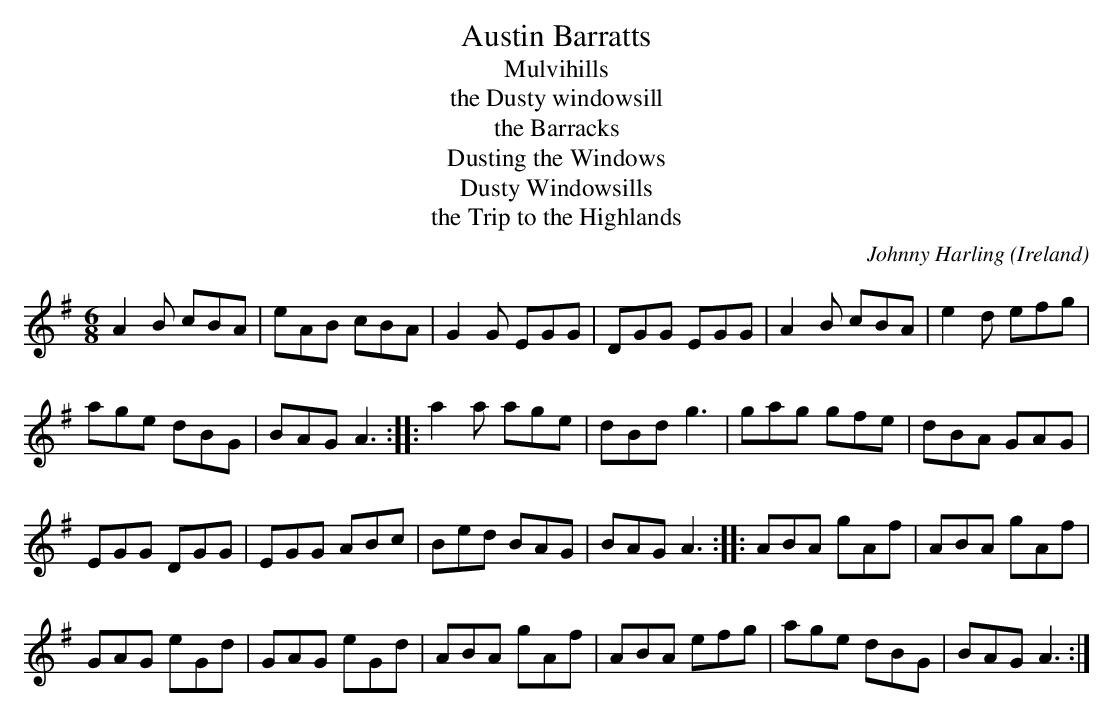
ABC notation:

X:1
T:Austin Barratts
T:Mulvihills
T:the Dusty windowsill
T:the Barracks
T:Dusting the Windows
T:Dusty Windowsills
T:the Trip to the Highlands
C:Johnny Harling
M:6/8
O:Ireland
K:A dorian
A2B cBA | eAB cBA | \
G2G EGG | DGG EGG | \
A2B cBA | e2d efg |
age dBG | BAG A3 :| \
|: a2a age | dBd g3 | \
gag gfe | dBA GAG |
EGG DGG | EGG ABc | \
Bed BAG | BAG A3 :| \
|: ABA gAf | ABA gAf |
GAG eGd | GAG eGd | \
ABA gAf | ABA efg | \
age dBG | BAG A3 :|
